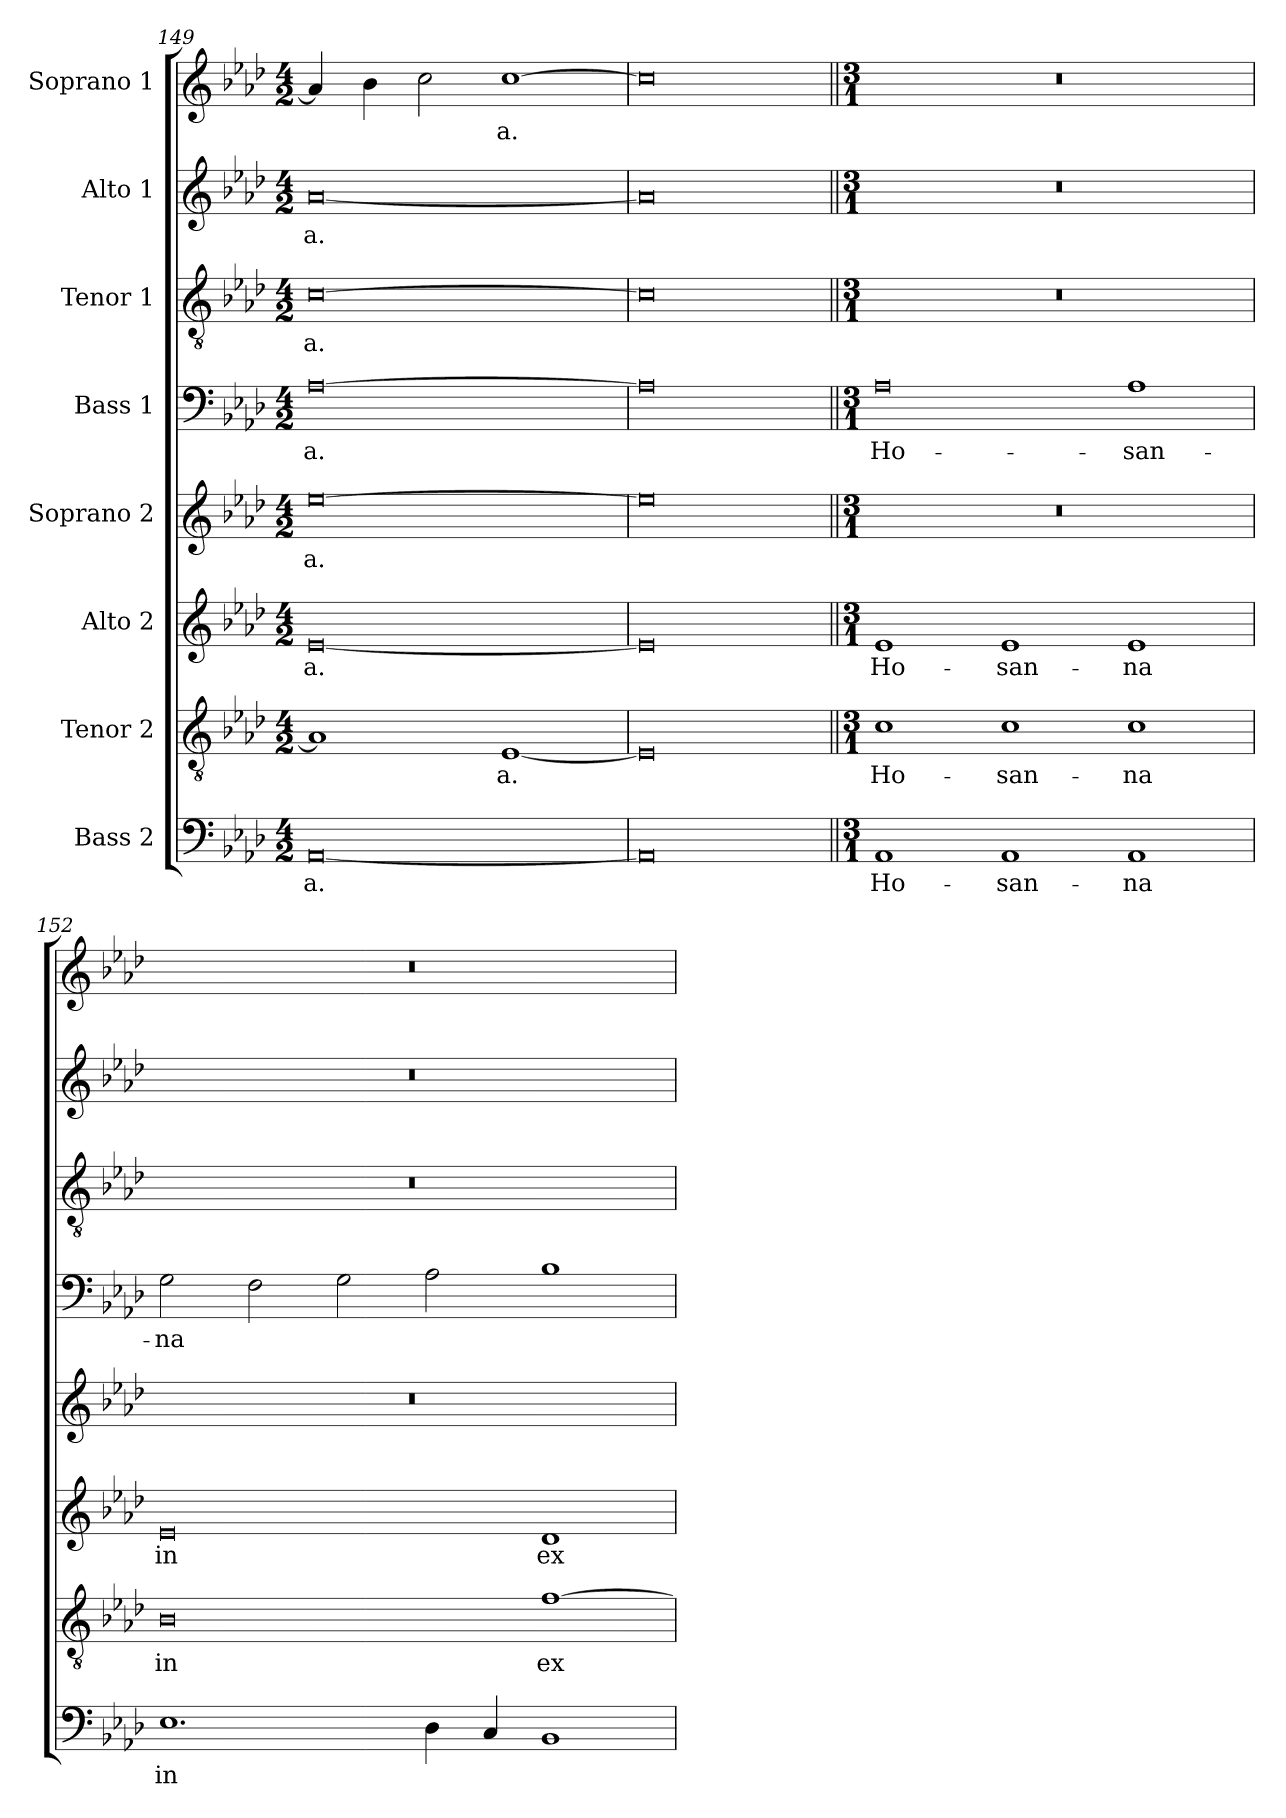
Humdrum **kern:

**kern	**text	**kern	**text	**kern	**text	**kern	**text	**kern	**text	**kern	**text	**kern	**text	**kern	**text
*part8	*part8	*part7	*part7	*part6	*part6	*part5	*part5	*part4	*part4	*part3	*part3	*part2	*part2	*part1	*part1
*staff8	*staff8	*staff7	*staff7	*staff6	*staff6	*staff5	*staff5	*staff4	*staff4	*staff3	*staff3	*staff2	*staff2	*staff1	*staff1
*I"Bass 2	*	*I"Tenor 2	*	*I"Alto 2	*	*I"Soprano 2	*	*I"Bass 1	*	*I"Tenor 1	*	*I"Alto 1	*	*I"Soprano 1	*
*clefF4	*	*clefGv2	*	*clefG2	*	*clefG2	*	*clefF4	*	*clefGv2	*	*clefG2	*	*clefG2	*
*k[b-e-a-d-]	*	*k[b-e-a-d-]	*	*k[b-e-a-d-]	*	*k[b-e-a-d-]	*	*k[b-e-a-d-]	*	*k[b-e-a-d-]	*	*k[b-e-a-d-]	*	*k[b-e-a-d-]	*
*A-:	*	*A-:	*	*A-:	*	*A-:	*	*A-:	*	*A-:	*	*A-:	*	*A-:	*
*M4/2	*	*M4/2	*	*M4/2	*	*M4/2	*	*M4/2	*	*M4/2	*	*M4/2	*	*M4/2	*
=149	=149	=149	=149	=149	=149	=149	=149	=149	=149	=149	=149	=149	=149	=149	=149
[0AA-	-a.	1A-]	.	[0e-	-a.	[0ee-	-a.	[0A-	-a.	[0c	-a.	[0a-	-a.	4a-/]	.
.	.	.	.	.	.	.	.	.	.	.	.	.	.	4b-\	.
.	.	.	.	.	.	.	.	.	.	.	.	.	.	2cc\	.
.	.	[1E-	-a.	.	.	.	.	.	.	.	.	.	.	[1cc	-a.
=150	=150	=150	=150	=150	=150	=150	=150	=150	=150	=150	=150	=150	=150	=150	=150
0AA-]	.	0E-]	.	0e-]	.	0ee-]	.	0A-]	.	0c]	.	0a-]	.	0cc]	.
!!LO:LB:g=z
=151||	=151||	=151||	=151||	=151||	=151||	=151||	=151||	=151||	=151||	=151||	=151||	=151||	=151||	=151||	=151||
*M3/1	*	*M3/1	*	*M3/1	*	*M3/1	*	*M3/1	*	*M3/1	*	*M3/1	*	*M3/1	*
1AA-	Ho-	1c	Ho-	1e-	Ho-	0.r	.	0A-	Ho-	0.r	.	0.r	.	0.r	.
1AA-	-san-	1c	-san-	1e-	-san-	.	.	.	.	.	.	.	.	.	.
1AA-	-na	1c	-na	1e-	-na	.	.	1A-	-san-	.	.	.	.	.	.
=152	=152	=152	=152	=152	=152	=152	=152	=152	=152	=152	=152	=152	=152	=152	=152
1.E-	in	0B-	in	0e-	in	0.r	.	2G\	-na	0.r	.	0.r	.	0.r	.
.	.	.	.	.	.	.	.	2F\	.	.	.	.	.	.	.
.	.	.	.	.	.	.	.	2G\	.	.	.	.	.	.	.
4D-\	.	.	.	.	.	.	.	2A-\	.	.	.	.	.	.	.
4C/	.	.	.	.	.	.	.	.	.	.	.	.	.	.	.
1BB-	.	[1f	ex-	1d-	ex-	.	.	1B-	.	.	.	.	.	.	.
=	=	=	=	=	=	=	=	=	=	=	=	=	=	=	=
*-	*-	*-	*-	*-	*-	*-	*-	*-	*-	*-	*-	*-	*-	*-	*-
